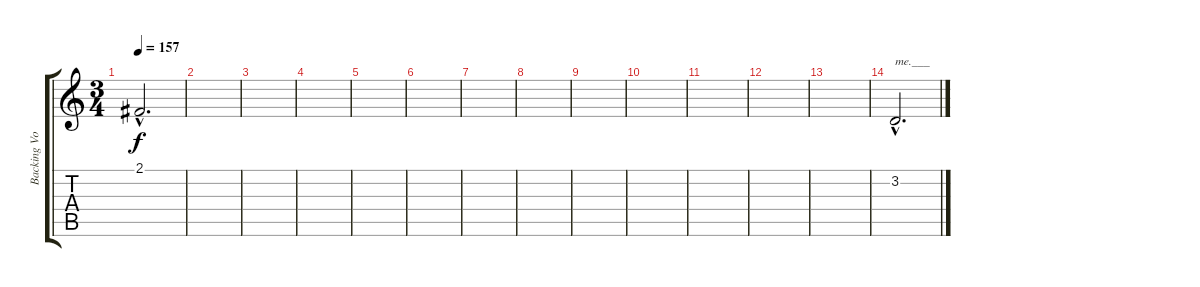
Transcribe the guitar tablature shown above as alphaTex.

\track ("Backing Vocal" "Backing Vo") {instrument harmonica}
\staff {score tabs}
\tuning (E4 B3 G3 D3 A2 E2) {hide}
\ts (3 4)
\tempo 157
\clef g2
\ks c
2.1{hac t}.2{d dy f} |
|
|
|
|
|
|
|
|
|
|
|
|
3.2{hac}.2{d txt "me.___"}
